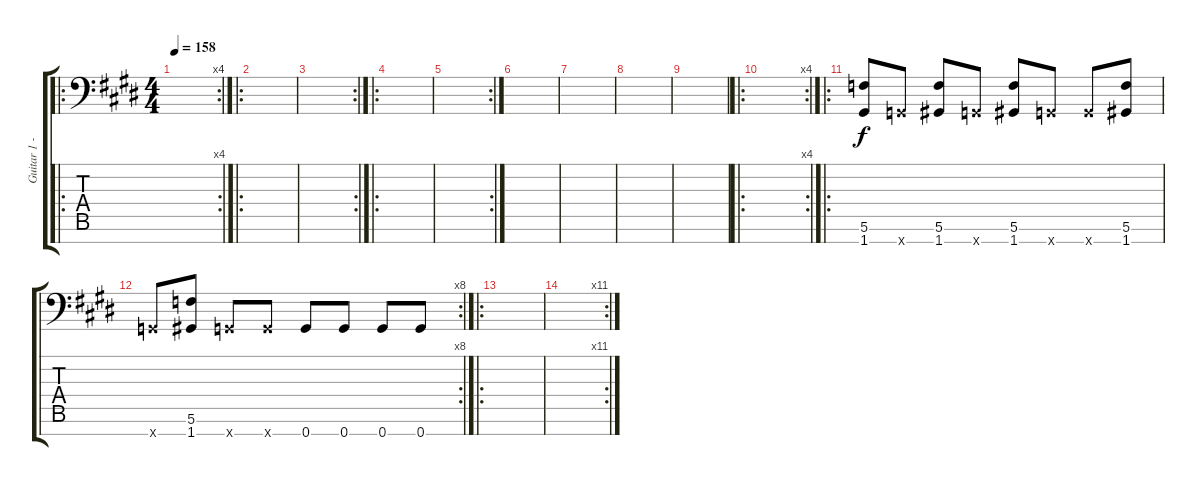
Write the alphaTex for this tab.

\track ("Guitar 1 - 7 string" "Guitar 1 -") {instrument distortionguitar}
\staff {score tabs}
\tuning (E4 C4 G3 C3 G2 C2 G1) {hide}
\ro
\rc 4
\ts (4 4)
\tempo 158
\clef f4
\ks c#minor
|
\ro
|
\rc 2
|
\ro
|
\rc 2
|
|
|
|
|
\ro
\rc 4
|
\ro
(5.6 1.7).8 0.7{x}.8 (5.6 1.7).8 0.7{x}.8 (5.6 1.7).8 0.7{x}.8 0.7{x}.8 (5.6 1.7).8 |
\rc 8
0.7{x}.8 (5.6 1.7).8 0.7{x}.8 0.7{x}.8 0.7.8 0.7.8 0.7.8 0.7.8 |
\ro
|
\rc 11
